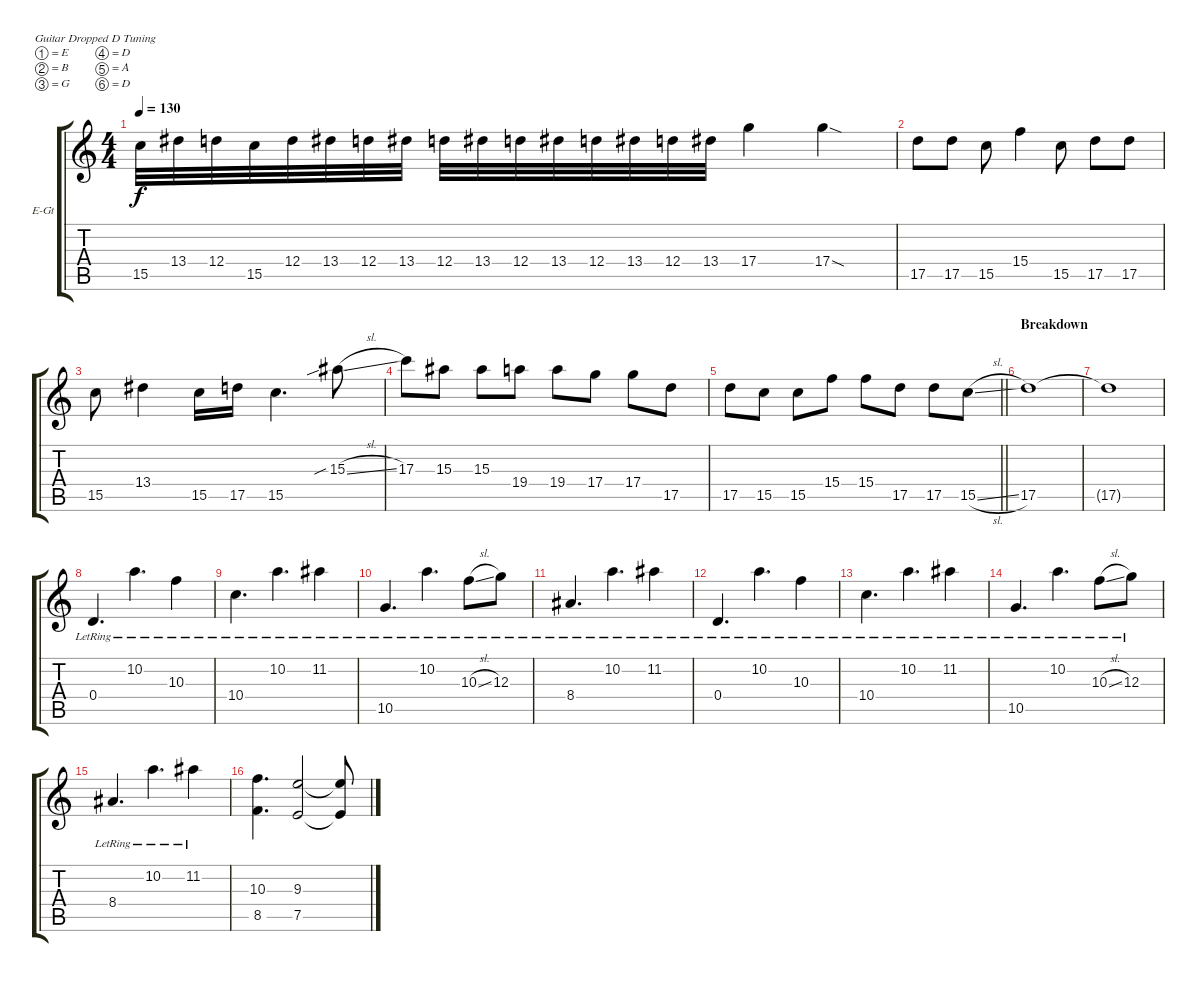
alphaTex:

\bracketExtendMode groupsimilarinstruments
\firstSystemTrackNameOrientation horizontal
\otherSystemsTrackNameOrientation horizontal
\track ("Mick Thomson" "E-Gt") {instrument overdrivenguitar}
\staff {score tabs}
\tuning (E4 B3 G3 D3 A2 D2)
\ts (4 4)
\tempo 130
\clef g2
\ks c
15.5.32{dy f} 13.4.32 12.4.32 15.5.32 12.4.32 13.4.32 12.4.32 13.4.32 12.4.32 13.4.32 12.4.32 13.4.32 12.4.32 13.4.32 12.4.32 13.4.32 17.4.4 17.4{sod}.4 |
17.5.8 17.5.8 15.5.8 15.4.4 15.5.8 17.5.8 17.5.8 |
15.5.8 13.4.4 15.5.16 17.5.16 15.5.4{d} 15.3{sib sl}.8 |
17.3.8 15.3.8 15.3.8 19.4.8 19.4.8 17.4.8 17.4.8 17.5.8 |
\barLineRight lightlight
17.5.8 15.5.8 15.5.8 15.4.8 15.4.8 17.5.8 17.5.8 15.5{sl}.8 |
\section ("" "Breakdown")
17.5.1 |
17.5{t}.1 |
0.4{lr}.4{d} 10.2{lr}.4{d} 10.3{lr}.4 |
10.4{lr}.4{d} 10.2{lr}.4{d} 11.2{lr}.4 |
10.5{lr}.4{d} 10.2{lr}.4{d} 10.3{sl lr}.8 12.3{lr}.8 |
8.4{lr}.4{d} 10.2{lr}.4{d} 11.2{lr}.4 |
0.4{lr}.4{d} 10.2{lr}.4{d} 10.3{lr}.4 |
10.4{lr}.4{d} 10.2{lr}.4{d} 11.2{lr}.4 |
10.5{lr}.4{d} 10.2{lr}.4{d} 10.3{sl lr}.8 12.3{lr}.8 |
8.4{lr}.4{d} 10.2{lr}.4{d} 11.2{lr}.4 |
(10.3 8.5).4{d} (9.3 7.5).2 (9.3{t} 7.5{t}).8
